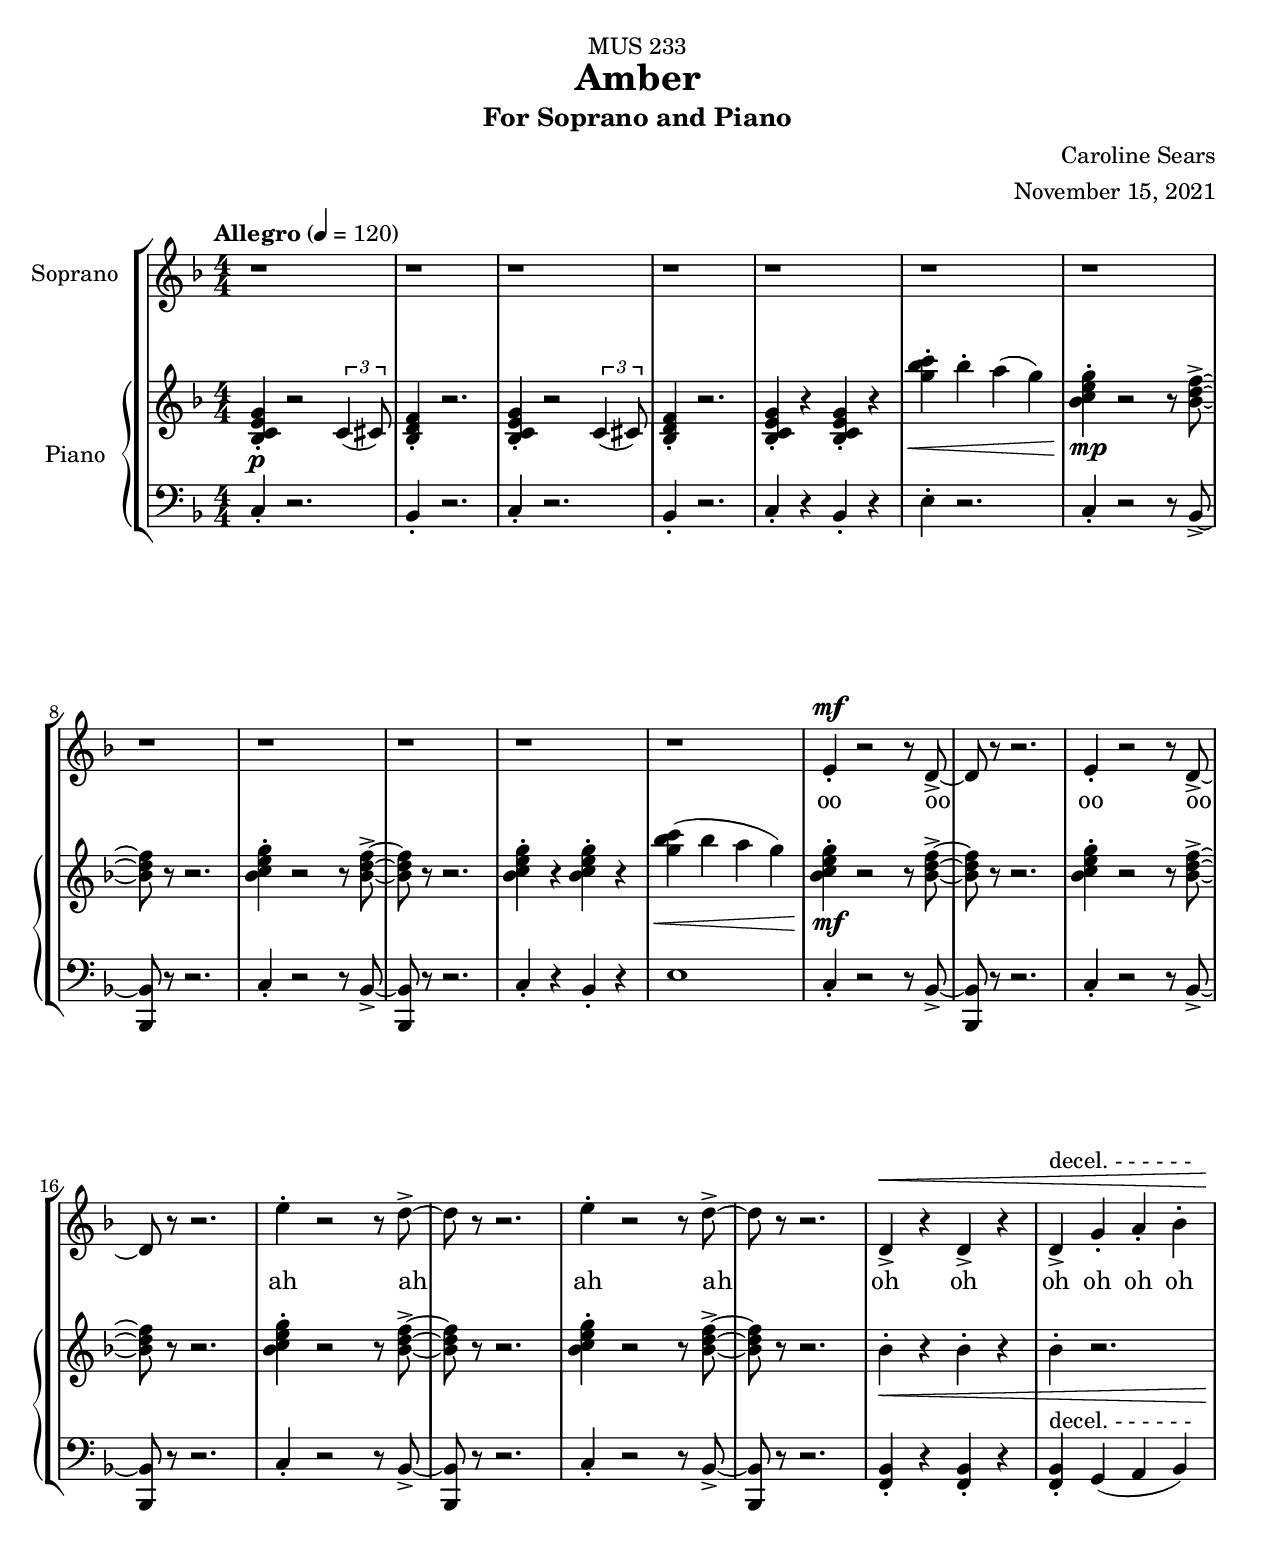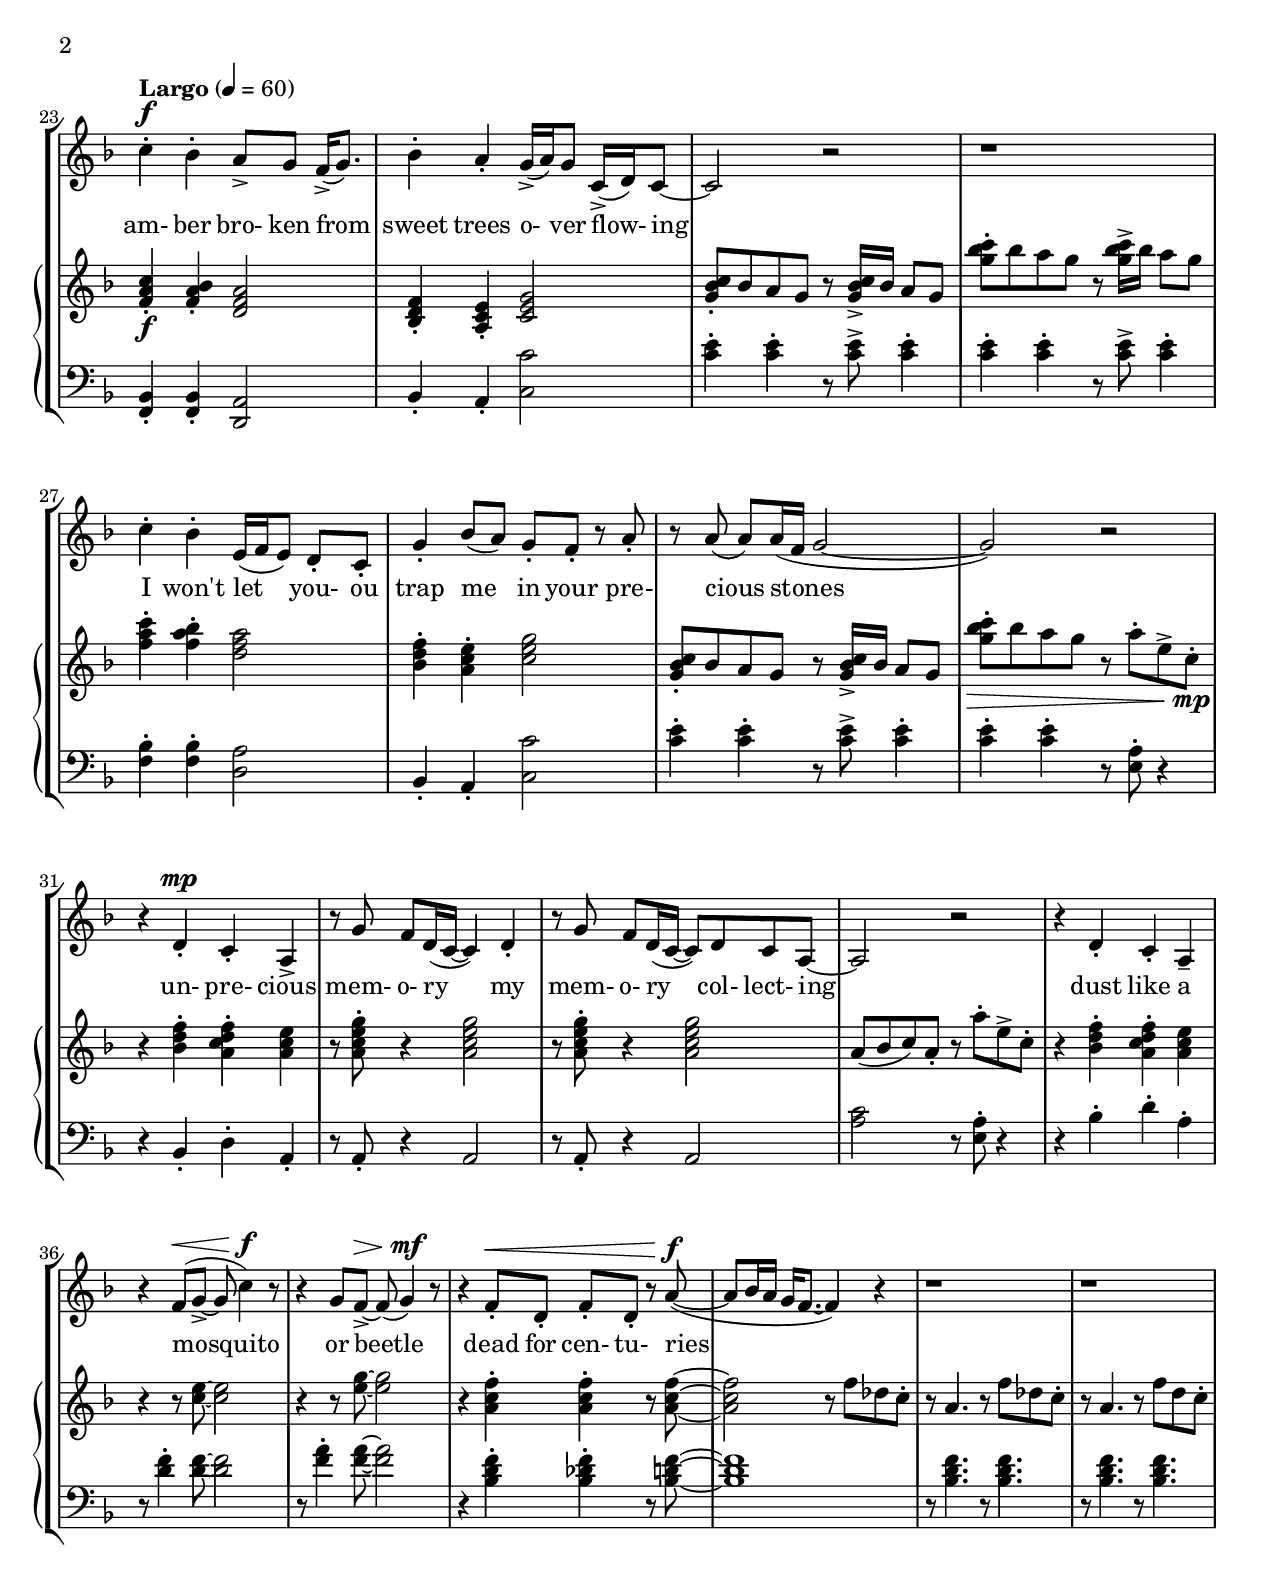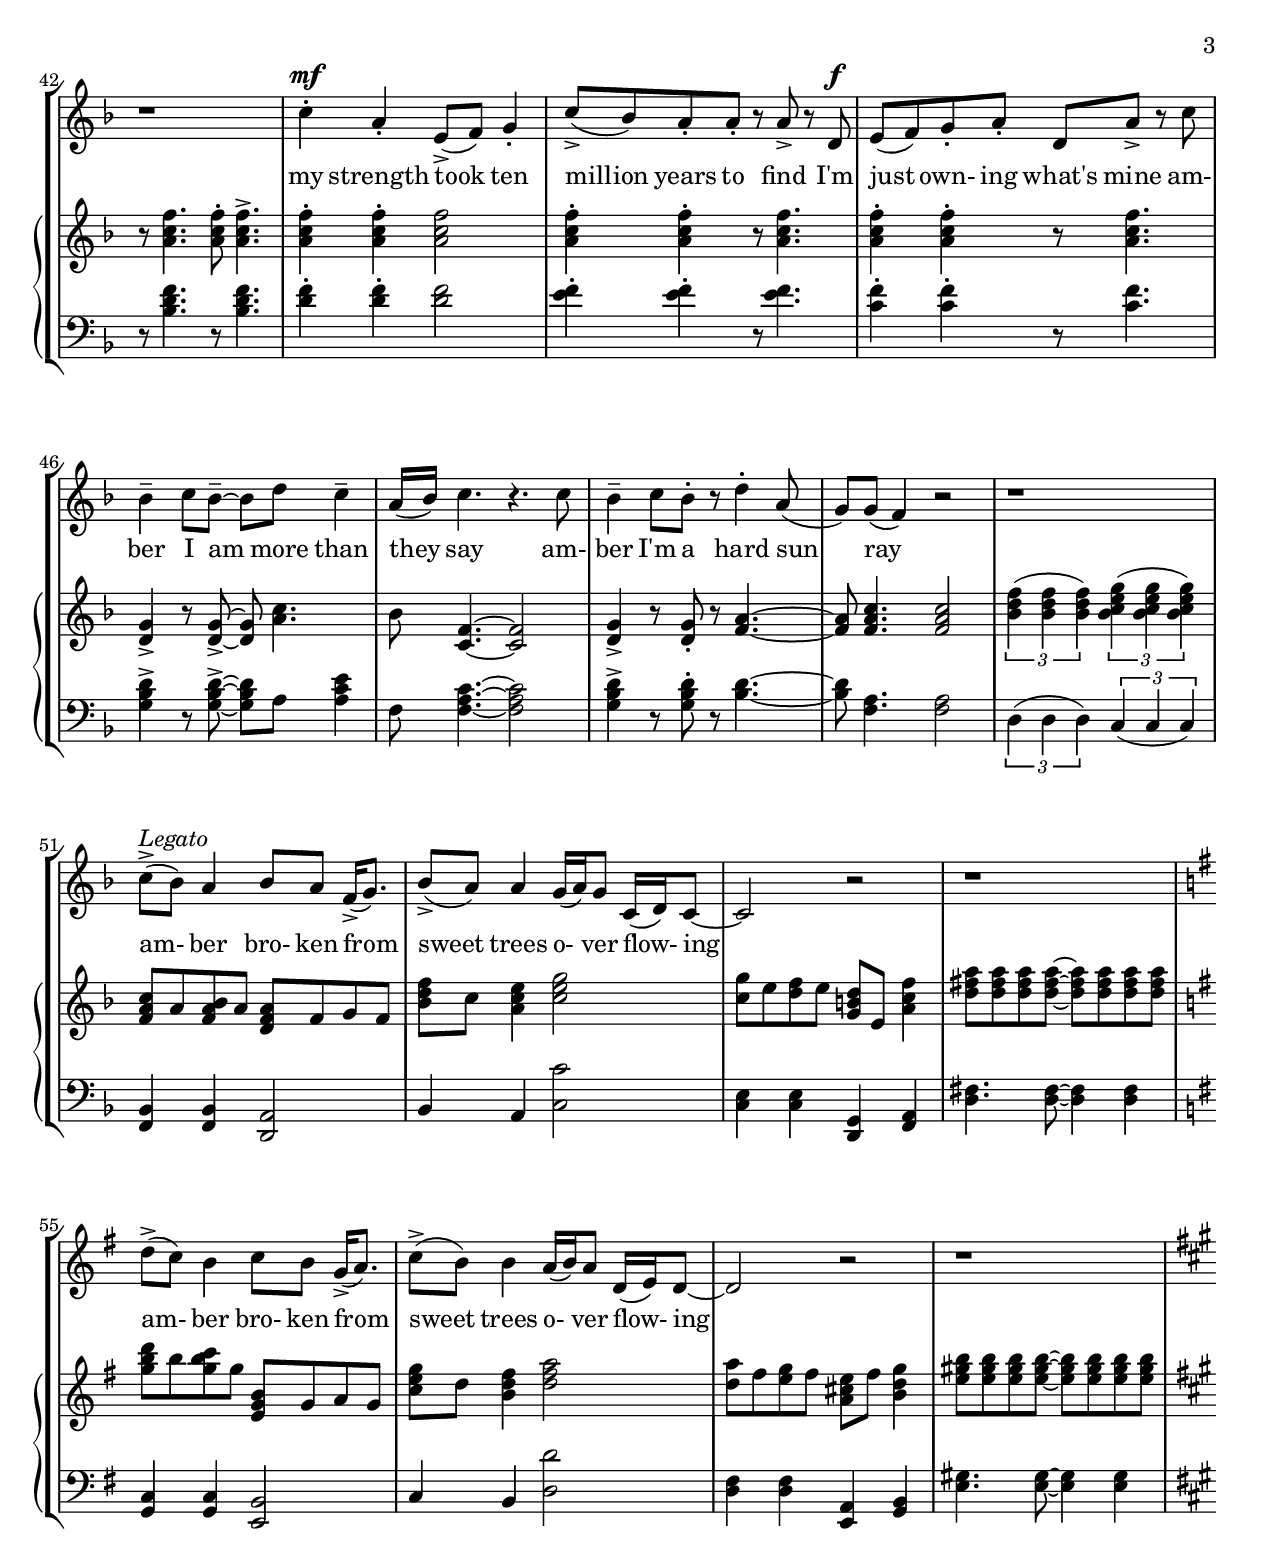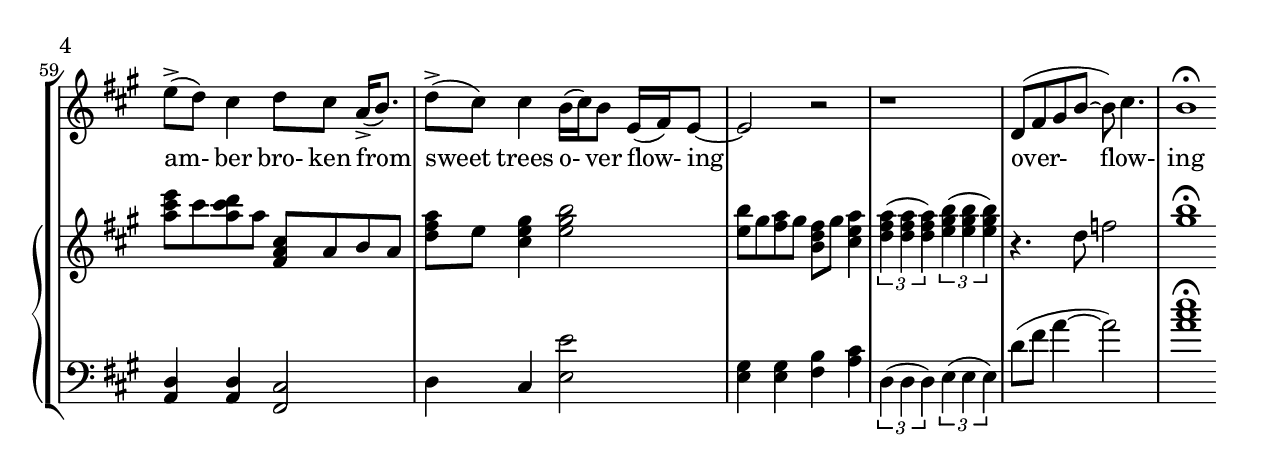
%%%%%%%%%%%%%%%%%%%% Header + Paper Dimensions %%%%%%%%%%%%%%%%%%%%
\header {
  title = "Amber"
    subtitle = "For Soprano and Piano"
    dedication = "MUS 233"
    composer = "Caroline Sears"
    arranger = "November 15, 2021"
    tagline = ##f

}
\paper {
  #(set-paper-size "ansi a")
  #(define top-margin (* 0.75 in))
}

%%%%%%%%%%%%%%%%%%%% Musical/Lyrical Content %%%%%%%%%%%%%%%%%%%%%%%%%%

%%%%% VOICE PART %%%%%%%%%%%
theNotes = \relative c'' {
    \set Staff.midiInstrument = "flute"
    \key f \major % C mixolydian
    \numericTimeSignature \time 4/4
    \tempo "Allegro" 4 = 120
    \dynamicUp

    %%Intro %%
    r1 | r1 |r1 | r1 | r1 | r1 | r1 | r1 | r1 | r1 | r1 | r1 |
    e,4\staccato\mf r2 r8 d8\accent~ |d8 r8 r2. |e4\staccato r2 r8 d8\accent~ |d8 r8 r2. 
    e'4\staccato r2 r8 d8\accent~ |d8 r8 r2. |e4\staccato r2 r8 d8\accent~ |d8 r8 r2. 
    d,4\accent\< r4 d4\accent r4| d4\accent^\markup{"decel. - - - - - -"}  g4\staccato a4\staccato bes\staccato |


    %% Verse 1 %%

    %bar 23%
    \tempo "Largo" 4 = 60
    c4\staccato\!\f bes4\staccato  a8\accent g8 f16\accent (g8.) | bes4\staccato  a\staccato g16\accent (a16) g8 c,16\accent (d16) c8~ |
    c2 r2 | r1 |
    %bar 27%
     c'4\staccato bes4\staccato  e,16 (f16 e8)  d8\staccato c8\staccato | g'4\staccato bes8 (a) g8\staccato f8\staccato r8 a8\staccato |
    r8 a8 (a) a16 (f16 g2~ | g2) r2 |
    %bar 31%
    r4 d4\mp\staccato c4\staccato a\accent |r8 g'8 f d16 (c16~c4) d4\staccato | r8 g8 f d16 (c16~c8) d8 c8 a~ |a2 r2 |
    %bar 35%
    r4 d4\staccato c4\staccato a4\tenuto | r4 f'8\< (g8\accent~g8 c4\!\f) r8 | r4 g8 f8\>\accent~f8 (g4\!\mf) r8 | r4 f8\staccato\< d\staccato f\staccato d\staccato r8 a'8\!\f(~a8 bes16  a16 
    g f8.~f4)  r4|
    %bar40
     r1 |r1| r1 |
     %bar 43
    c'4\staccato\mf a\staccato e8\accent (f8) g4\staccato | c8\accent (bes) a8\staccato a8\staccato r8 a\accent r8 d,8\f |
    e8 (f) g8\staccato a8\staccato  d,8 a'8\accent r8 c8| bes4\tenuto c8 bes8\tenuto~bes8 d8 c4\tenuto| a16 (bes) c4. r4. c8|
    %bar 48
    bes4\tenuto c8 bes8\staccato r8 d4\staccato a8 (g8) g8 (f4) r2 | r1 |
    %bar 50
    c'8\accent^\markup{\italic{"Legato"}} (bes8)  a4 bes8 a8 f16\accent (g8.) | bes8\accent (a8) a4 g16 (a16) g8 c,16 (d16) c8~ |
    c2 r2 | r1 |
    %bar 54
    \key g \major
    d'8\accent (c8)  b4 c8 b8 g16\accent (a8.) | c8\accent (b8) b4 a16 (b16) a8 d,16 (e16) d8~ |
    d2 r2 | r1 |
    \key a \major
    %bar 58
    e'8\accent (d8)  cis4 d8 cis8 a16\accent (b8.) | d8\accent (cis8) cis4 b16 (cis16) b8 e,16 (fis16) e8~ |
    e2 r2 | r1 |
    %bar 62
    d8 (fis gis b~b8) cis4.|b1\fermata \bar ".|"


    
  }

theWords =  \lyricmode {
      %% Intro %%%
      oo oo oo oo
      ah ah ah ah
      oh oh oh oh oh oh
      %% Verse 1%%%
      am- ber bro- ken from
      sweet trees o- ver flow- ing
      I won't let you- _ou  trap me
      in your pre- cious stones_
      un- pre- cious mem- o- ry my
      mem- o- ry col- lect- ing
      dust like a mosquito or beetle
      dead for cen- tu- ries
      my strength took ten million
      years to find
      I'm just own- ing what's mine
      am- ber I am more than they say
      am- ber I'm a hard sun ray 

      am- ber bro- ken from
      sweet trees o- ver flow- ing

      am- ber bro- ken from
      sweet trees o- ver flow- ing

      am- ber bro- ken from
      sweet trees o- ver flow- ing

      over- flow- ing



  }

%%%%%% PIANO PART %%%%%%%%%%
righthand =\relative c' {
    \key f \major
    \numericTimeSignature \time 4/4

    %%%%%%%% INTRO %%%%%%%%
    \tempo "Allegro" 4 = 120
    <bes c e g>4\staccato\p r2 \tuplet 3/2 {c4 (cis8)} | <bes d f>4\staccato r2.|
    <bes c e g>4\staccato r2 \tuplet 3/2 {c4 (cis8)} | <bes d f>4\staccato r2.|
    <bes c e g>4\staccato r4 <bes c e g>4\staccato r4|
    <g'' bes c>4\staccato\< bes\staccato a (g) |
    <bes, c e g>4\staccato\!\mp r2 r8 <bes d f>8\accent~|<bes d f>8 r8 r2. |
    <bes c e g>4\staccato r2 r8 <bes d f>8\accent~|<bes d f>8 r8 r2. |
    <bes c e g>4\staccato r4 <bes c e g>4\staccato r4|
    <g' bes c>4\< (bes a g) |
    <bes, c e g>4\!\mf\staccato r2 r8 <bes d f>8\accent~|<bes d f>8 r8 r2. |
    <bes c e g>4\staccato r2 r8 <bes d f>8\accent~|<bes d f>8 r8 r2. |
    <bes c e g>4\staccato r2 r8 <bes d f>8\accent~|<bes d f>8 r8 r2. |
    <bes c e g>4\staccato r2 r8 <bes d f>8\accent~|<bes d f>8 r8 r2. |
    bes4\staccato\< r4 bes4\staccato r4 | bes4\staccato r2. | 
    

    
    %%%% VERSE 1 %%%%%%%%
    \tempo "Largo" 4 = 60

    %bar 23%
    <f a c>4\staccato\!\f <f a bes>\staccato <d f a>2 | <bes d f>4\staccato <a c e>4\staccato  <c e g>2 |
    <g' bes c>8\staccato  bes  a g r8 <g bes c>16\accent bes16 a8 g |<g' bes c>8\staccato  bes  a g r8 <g bes c>16\accent bes16 a8 g |
    %bar 27%
    <f a c>4\staccato <f a bes>\staccato <d f a>2 | <bes d f>4\staccato <a c e>4\staccato  <c e g>2 |
    <g bes c>8\staccato  bes  a g r8 <g bes c>16\accent bes16 a8 g | <g' bes c>8\>\staccato  bes  a g r8 a\staccato e\accent c\!\mp\staccato |
    %bar 31%
    r4 <bes d f>4\staccato <a c d f>4\staccato <a c e> | r8 <a c e g>\staccato r4 <a c e g>2 |  r8 <a c e g>\staccato r4 <a c e g>2 | 
    %bar 34%
    a8 (bes c) a\staccato r8 a'\staccato e\accent c\staccato |r4 <bes d f>4\staccato <a c d f>4\staccato <a c e> |
    r4 r8 <c e>8~<c e>2 | r4 r8 <e g>8~<e g>2 | r4 <a, c f>4\staccato <a c f>4\staccato r8 <a c f>8~| <a c f>2 r8 f'8 des c\staccato|
    %bar 40
    r8 a4. r8 f'8 des c\staccato | r8 a4. r8 f'8 d c\staccato | r8 <a c f>4. <a c f>8\staccato <a c f>4.\accent  |
    <a c f>4\staccato <a c f>4\staccato <a c f>2 |<a c f>4\staccato <a c f>4\staccato r8<a c f>4.| 
    %bar45
    <a c f>4\staccato <a c f>4\staccato r8<a c f>4.| <g d>4\accent r8 <g d>\accent~<g d>8 <a c>4. |
    bes8 <f c>4.~<f c>2 |<g d>4\accent r8 <g d>\staccato r8 <f a>4.~| <f a>8 <f a c>4. <f a c>2 |
    %bar 50
    \tuplet 3/2 {<bes d f>4 (<bes d f>4 <bes d f>4)} \tuplet 3/2 { <bes c e g>4 (<bes c e g>4 <bes c e g>4)} |
    %bar 51
    <f a c>8 a8 <f a bes>8 a8 <d, f a>8 f8 g8 f | <bes d f>8 c8 <a c e>4 <c e g>2 |
    <c g'>8 e8 <d f>8 e8 <g, b d > e8 <a c f>4 | <d fis a>8 <d fis a>8 <d fis a>8 <d fis a>8~<d fis a>8 <d fis a>8 <d fis a>8 <d fis a>8 |
    %bar 55
    \key g \major
    <g b d>8 b8 <g b c>8 g8 <e, g b>8 g8 a8 g | <c e g>8 d8 <b d fis>4 <d fis a>2 |
    <d a'>8 fis8 <e g>8 fis8 <a, cis e > fis'8 <b, d g>4 | <e gis b>8 <e gis b>8 <e gis b>8 <e gis b>8~<e gis b>8<e gis b>8 <e gis b>8 <e gis b>8|

    \key a \major 
    <a cis e>8 cis8 <a cis d>8 a8 <fis, a cis>8 a8 b8 a | <d fis a>8 e8 <cis e gis>4 <e gis b>2 |
    <e b'>8 gis8 <fis a>8 gis8 <b, d fis > gis'8 <cis, e a>4 |\tuplet 3/2 {<d fis a>4 (<d fis a>4 <d fis a>4)} \tuplet 3/2 { <e gis b>4 (<e gis b>4 <e gis b>4)} |
    r4. d8 f2 | <gis b>1\fermata \bar ".|"
    



  }

lefthand = \relative c {
    \key f \major
    \numericTimeSignature \time 4/4
    \clef "bass"

    %%%%%%%% INTRO %%%%%%%%
    \tempo "Allegro" 4 = 120
    c4\staccato r2.|bes4\staccato r2. |
    c4\staccato r2.|bes4\staccato r2. |
    c4\staccato r4 bes4\staccato r4|
    e4\staccato r2.|
    c4\staccato r2 r8 bes8~\accent|<bes bes,>8 r8 r2. |
    c4\staccato r2 r8 bes8~\accent|<bes bes,>8 r8 r2. |
    c4\staccato r4 bes4\staccato r4|
    e1|
    c4\staccato r2 r8 bes8~\accent|<bes bes,>8 r8 r2. |
    c4\staccato r2 r8 bes8~\accent|<bes bes,>8 r8 r2. |
    c4\staccato r2 r8 bes8~\accent|<bes bes,>8 r8 r2. |
    c4\staccato r2 r8 bes8~\accent|<bes bes,>8 r8 r2. |
    <bes f>4\staccato r4 <bes f>4\staccato r4 |
    <bes f>4\staccato^\markup{"decel. - - - - - -"} g4 (a bes) |

    %%%%% VERSE 1 %%%%%%%%%%
    \tempo "Largo" 4 = 60

    %bar 23%
    <f bes>4\staccato <f bes>4\staccato <d a'>2 | bes'4\staccato a4\staccato <c c'>2| 
    <c' e>4\staccato <c e>\staccato r8 <c e>\accent <c e>4\staccato  |
    <c e>4\staccato <c e>\staccato r8 <c e>\accent <c e>4\staccato |
     %bar 27%
     <f, bes>4\staccato <f bes>4\staccato <d a'>2 | bes4\staccato a4\staccato <c c'>2|
     <c' e>4\staccato <c e>\staccato r8 <c e>\accent <c e>4\staccato  |
     <c e>4\staccato <c e>\staccato r8 <a e>8\staccato r4 |
     %bar 31%
      r4 bes,4\staccato d\staccato a\staccato | r8 a8\staccato r4 a2 |r8 a8\staccato r4 a2 |
      %bar 34%
      <a' c>\2 r8 <a e>8\staccato r4 | r4 bes4\staccato d\staccato a\staccato |
      r8 <d f>4\staccato <d f>8~ <d f>2 | r8 <f a>4\staccato <f a>8~<f a>2 |
      %bar 38
      r4 <bes, d f>4\staccato <bes des f>4\staccato r8 <bes d f>8~|
      <bes d f>1 | r8 <bes d f>4. r8 <bes d f>4. |  r8 <bes d f>4. r8 <bes d f>4. |r8 <bes d f>4. r8 <bes d f>4. |
      %bar 43
      <d f>4\staccato <d f>\staccato <d f>2 | <e f>4\staccato <e f>\staccato r8 <e f>4.|
      <c f>4\staccato <c f>4\staccato r8 <c f>4. |
      %bar 46
      <g bes d>4\accent r8 <g bes d>8\accent~<g bes d>8 a8 <a c e>4 | f8 <f a c>4.~<f a c>2 | <g bes d>4\accent r8 <g bes d>8\staccato r8 <bes d >4.~|
      <bes d >8 <f a>4. <f a>2 |
      %bar 50
      \tuplet 3/2 {d4 (d d)} \tuplet 3/2 {c4 (c4 c)} |
      %bar 51
      <f, bes>4  < f bes>4 <d a' >2 | bes'4 a4 <c c'>2 |
      <c e>4 <c e>4 <g d>4 <a f>4| <d fis>4. <d fis>8~<d fis>4 <d fis> |
      %bar 55
      \key g \major
      <g, c>4  < g c>4 <e b' >2 | c'4 b4 <d d'>2 |
      <d fis>4 <d fis>4 <a e>4 <b g>4| <e gis>4. <e gis>8~<e gis>4 <e gis> |
      %bar 59
      \key a \major
      <a, d>4  < a d>4 <fis cis' >2 | d'4 cis4 <e e'>2 |
      <e gis>4 <e gis>4 <fis b>4 <a cis>4|\tuplet 3/2 {d,4 (d d)} \tuplet 3/2 {e4 (e4 e)}  |
      d'8 ( fis a4~a2 ) | <a cis e>1\fermata \bar ".|"
    
  }

%%%%%%%%%%%%%%%%%%%%%%% Score Setup %%%%%%%%%%%%%%%%%%%%%%%%%%%%%%%%%%%
\score {
\new StaffGroup <<
  \new Staff \with {instrumentName = "Soprano" 
    %shortInstrumentName = #"Sop. "
    }
  \new Voice = vocals \theNotes
  \new Lyrics \lyricsto vocals \theWords
  

  \new PianoStaff \with { instrumentName = "Piano" 
    %shortInstrumentName = #"Pno. "
    }
  <<
    \new Staff = "upper" \righthand
    \new Staff = "lower" \lefthand
  >>
>>

  \layout {}
  \midi {}
}